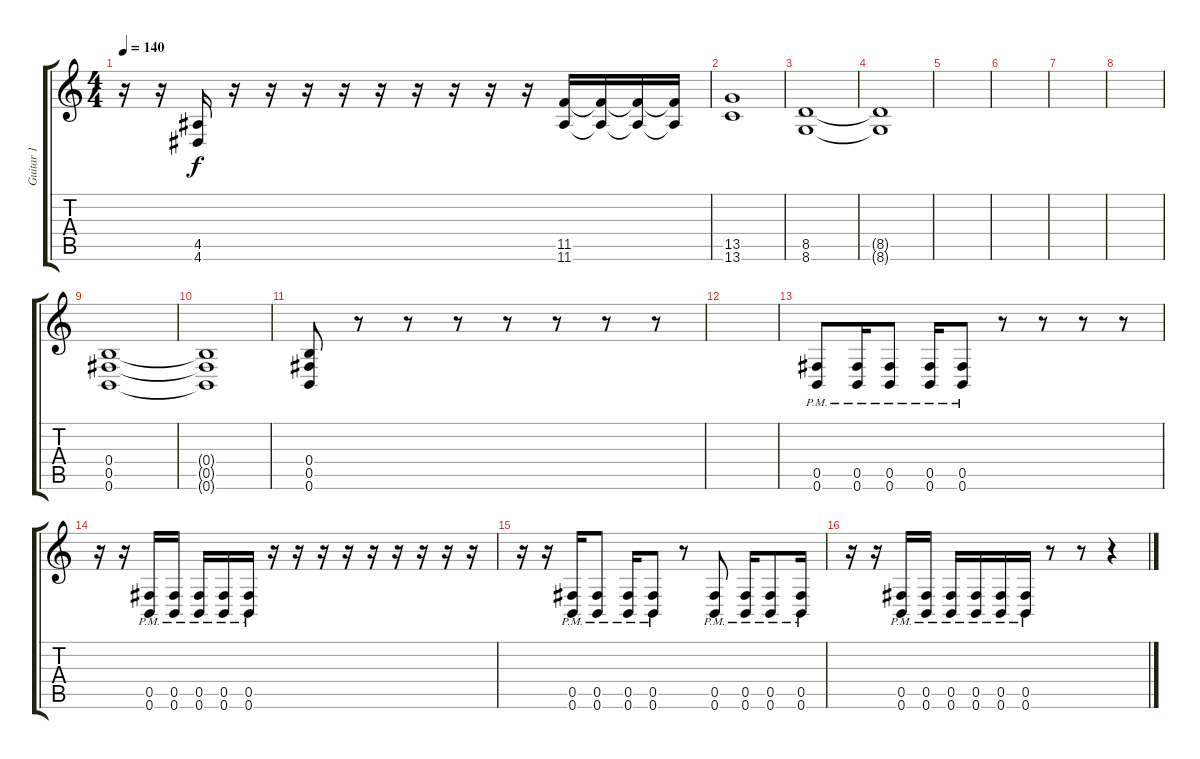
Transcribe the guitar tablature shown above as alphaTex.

\track ("Guitar 1" "Guitar 1") {instrument distortionguitar}
\staff {score tabs}
\tuning (Db4 Ab3 E3 B2 Gb2 B1) {hide}
\ts (4 4)
\tempo 140
\clef g2
\ks c
r.16{dy f} r.16 (4.5 4.6).16 r.16 r.16 r.16 r.16 r.16 r.16 r.16 r.16 r.16 (11.5 11.6).16 (11.5{t} 11.6{t}).16 (11.5{t} 11.6{t}).16 (11.5{t} 11.6{t}).16 |
(13.5 13.6).1 |
(8.5 8.6).1 |
(8.5{t} 8.6{t}).1 |
|
|
|
|
(0.4 0.5 0.6).1 |
(0.4{t} 0.5{t} 0.6{t}).1 |
(0.4 0.5 0.6).8 r.8 r.8 r.8 r.8 r.8 r.8 r.8 |
|
(0.5{pm} 0.6{pm}).8 (0.5{pm} 0.6{pm}).16 (0.5{pm} 0.6{pm}).8 (0.5{pm} 0.6{pm}).16 (0.5{pm} 0.6{pm}).8 r.8 r.8 r.8 r.8 |
r.16 r.16 (0.5{pm} 0.6{pm}).16 (0.5{pm} 0.6{pm}).16 (0.5{pm} 0.6{pm}).16 (0.5{pm} 0.6{pm}).16 (0.5{pm} 0.6{pm}).16 r.16 r.16 r.16 r.16 r.16 r.16 r.16 r.16 r.16 |
r.16 r.16 (0.5{pm} 0.6{pm}).16 (0.5{pm} 0.6{pm}).8 (0.5{pm} 0.6{pm}).16 (0.5{pm} 0.6{pm}).8 r.8 (0.5{pm} 0.6{pm}).8 (0.5{pm} 0.6{pm}).16 (0.5{pm} 0.6{pm}).8 (0.5{pm} 0.6{pm}).16 |
r.16 r.16 (0.5{pm} 0.6{pm}).16 (0.5{pm} 0.6{pm}).16 (0.5{pm} 0.6{pm}).16 (0.5{pm} 0.6{pm}).16 (0.5{pm} 0.6{pm}).16 (0.5{pm} 0.6{pm}).16 r.8 r.8 r.4
